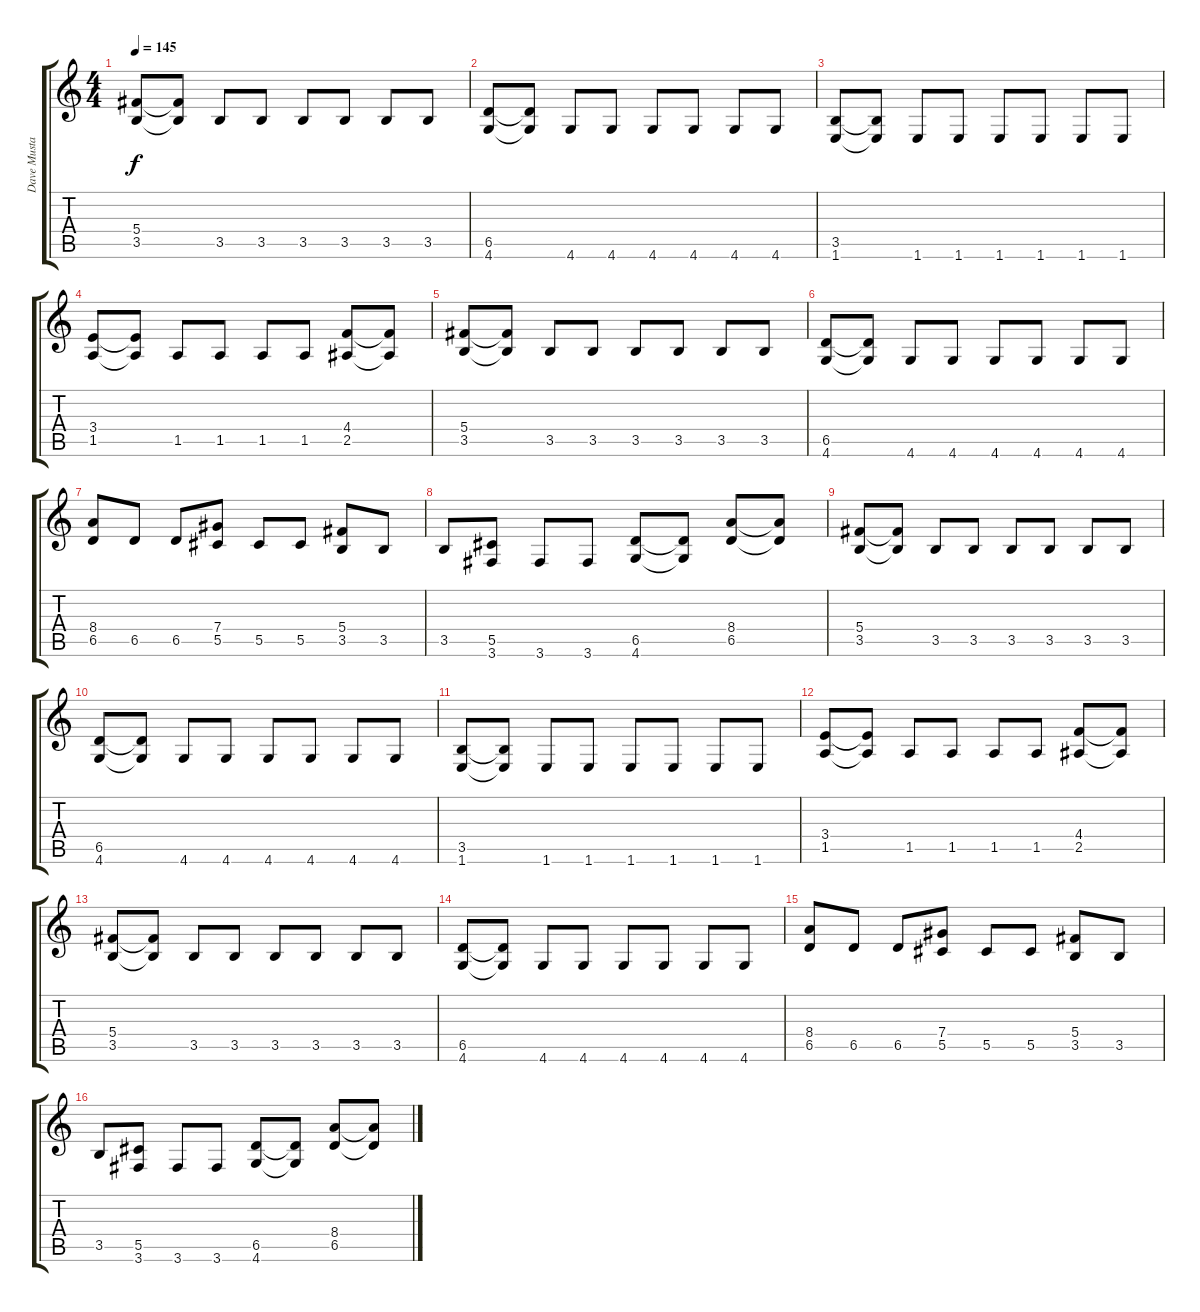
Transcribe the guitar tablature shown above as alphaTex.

\track ("Dave Mustaine" "Dave Musta") {instrument distortionguitar}
\staff {score tabs}
\tuning (Eb4 Bb3 Gb3 Db3 Ab2 Eb2) {hide}
\ts (4 4)
\tempo 145
\clef g2
\ks c
(5.4 3.5).8{dy f} (5.4{t} 3.5{t}).8 3.5.8 3.5.8 3.5.8 3.5.8 3.5.8 3.5.8 |
(6.5 4.6).8 (6.5{t} 4.6{t}).8 4.6.8 4.6.8 4.6.8 4.6.8 4.6.8 4.6.8 |
(3.5 1.6).8 (3.5{t} 1.6{t}).8 1.6.8 1.6.8 1.6.8 1.6.8 1.6.8 1.6.8 |
(3.4 1.5).8 (3.4{t} 1.5{t}).8 1.5.8 1.5.8 1.5.8 1.5.8 (4.4 2.5).8 (4.4{t} 2.5{t}).8 |
(5.4 3.5).8 (5.4{t} 3.5{t}).8 3.5.8 3.5.8 3.5.8 3.5.8 3.5.8 3.5.8 |
(6.5 4.6).8 (6.5{t} 4.6{t}).8 4.6.8 4.6.8 4.6.8 4.6.8 4.6.8 4.6.8 |
(8.4 6.5).8 6.5.8 6.5.8 (7.4 5.5).8 5.5.8 5.5.8 (5.4 3.5).8 3.5.8 |
3.5.8 (5.5 3.6).8 3.6.8 3.6.8 (6.5 4.6).8 (6.5{t} 4.6{t}).8 (8.4 6.5).8 (8.4{t} 6.5{t}).8 |
(5.4 3.5).8 (5.4{t} 3.5{t}).8 3.5.8 3.5.8 3.5.8 3.5.8 3.5.8 3.5.8 |
(6.5 4.6).8 (6.5{t} 4.6{t}).8 4.6.8 4.6.8 4.6.8 4.6.8 4.6.8 4.6.8 |
(3.5 1.6).8 (3.5{t} 1.6{t}).8 1.6.8 1.6.8 1.6.8 1.6.8 1.6.8 1.6.8 |
(3.4 1.5).8 (3.4{t} 1.5{t}).8 1.5.8 1.5.8 1.5.8 1.5.8 (4.4 2.5).8 (4.4{t} 2.5{t}).8 |
(5.4 3.5).8 (5.4{t} 3.5{t}).8 3.5.8 3.5.8 3.5.8 3.5.8 3.5.8 3.5.8 |
(6.5 4.6).8 (6.5{t} 4.6{t}).8 4.6.8 4.6.8 4.6.8 4.6.8 4.6.8 4.6.8 |
(8.4 6.5).8 6.5.8 6.5.8 (7.4 5.5).8 5.5.8 5.5.8 (5.4 3.5).8 3.5.8 |
3.5.8 (5.5 3.6).8 3.6.8 3.6.8 (6.5 4.6).8 (6.5{t} 4.6{t}).8 (8.4 6.5).8 (8.4{t} 6.5{t}).8
